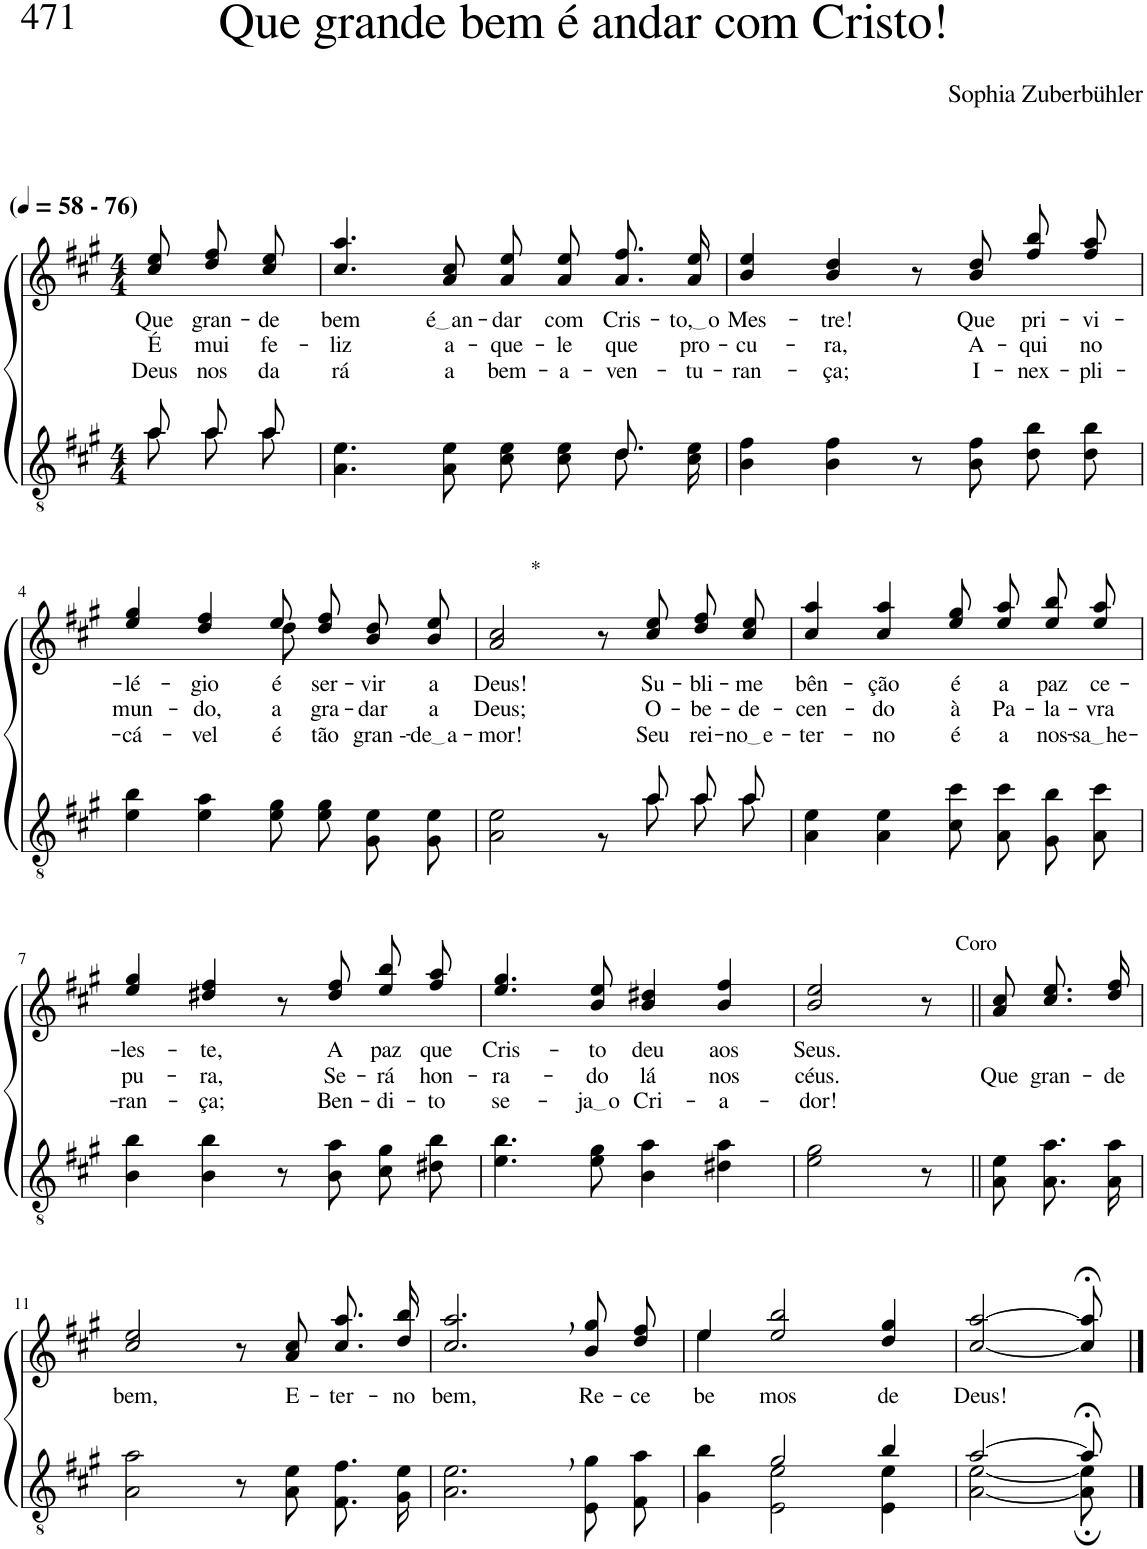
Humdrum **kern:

**kern	**kern	**text	**text	**text
*part2	*part1	*part1	*part1	*part1
*staff2	*staff1	*staff1	*staff1	*staff1
*I"Parte III e IV	*I"Parte I e II	*	*	*
*clefGv2	*clefG2	*	*	*
*Trd5c9	*Trd5c9	*	*	*
*k[f#c#g#]	*k[f#c#g#]	*	*	*
*M4/4	*M4/4	*	*	*
*MM58	*MM58	*	*	*
=1	=1	=1	=1	=1
*^	*	*	*	*
!	!	!LO:TX:a:B:t=(	!	!	!
!	!	!LO:TX:a:B:t=- 76)	!	!	!
!	!	!	!LO:LY:b	!LO:LY:b	!LO:LY:b
8a\	8a/	8cc#/ 8ee/	Que	É	Deus
!	!	!	!LO:LY:b	!LO:LY:b	!LO:LY:b
8a\L	8a/L	8dd\ 8ff#\L	gran-	mui	nos
!	!	!	!LO:LY:b	!LO:LY:b	!LO:LY:b
8a\J	8a/J	8cc#\ 8ee\J	-de	fe-	da
=2	=2	=2	=2	=2	=2
!	!	!	!LO:LY:b	!LO:LY:b	!LO:LY:b
2.ryy	4.A\ 4.e\	4.cc#/ 4.aa/	bem	-liz	rá
!	!	!	!LO:LY:b	!LO:LY:b	!LO:LY:b
.	8A\ 8e\	8a/ 8cc#/	é an	a-	a
!	!	!	!LO:LY:b	!LO:LY:b	!LO:LY:b
.	8c#\ 8e\L	8a\ 8ee\L	-dar	-que-	bem-
!	!	!	!LO:LY:b	!LO:LY:b	!LO:LY:b
.	8c#\ 8e\J	8a\ 8ee\J	com	-le	-a-
!	!	!	!LO:LY:b	!LO:LY:b	!LO:LY:b
8.d/	8.d\L	8.a\ 8.ff#\L	Cris-	que	-ven-
!	!	!	!LO:LY:b	!LO:LY:b	!LO:LY:b
16ryy	16c#\ 16e\Jk	16a\ 16ee\Jk	to, o	pro-	-tu-
=3	=3	=3	=3	=3	=3
!	!	!	!LO:LY:b	!LO:LY:b	!LO:LY:b
*v	*v	*	*	*	*
4B\ 4f#\	4b/ 4ee/	Mes-	-cu-	-ran-
!	!	!LO:LY:b	!LO:LY:b	!LO:LY:b
4B\ 4f#\	4b/ 4dd/	-tre!	-ra,	-ça;
8r	8r	.	.	.
!	!	!LO:LY:b	!LO:LY:b	!LO:LY:b
8B\ 8f#\	8b/ 8dd/	Que	A-	I-
!	!	!LO:LY:b	!LO:LY:b	!LO:LY:b
8d\ 8b\L	8ff#\ 8bb\L	pri-	-qui	-nex-
!	!	!LO:LY:b	!LO:LY:b	!LO:LY:b
8d\ 8b\J	8ff#\ 8aa\J	-vi-	no	-pli-
!!LO:LB:g=z
=4	=4	=4	=4	=4
!	!	!LO:LY:b	!LO:LY:b	!LO:LY:b
*	*^	*	*	*
4e\ 4b\	4ee/ 4gg#/	2ryy	-lé-	mun-	-cá-
!	!	!	!LO:LY:b	!LO:LY:b	!LO:LY:b
4e\ 4a\	4dd/ 4ff#/	.	-gio	-do,	-vel
!	!	!	!LO:LY:b	!LO:LY:b	!LO:LY:b
8e\ 8g#\L	8ee\L	8dd\	é	a-	é
!	!	!	!LO:LY:b	!LO:LY:b	!LO:LY:b
8e\ 8g#\J	8dd\ 8ff#\J	4.ryy	ser-	-gra-	tão
!	!	!	!LO:LY:b	!LO:LY:b	!LO:LY:b
8G#\ 8e\L	8b\ 8dd\L	.	-vir	-dar	gran --
!	!	!	!LO:LY:b	!LO:LY:b	!LO:LY:b
8G#\ 8e\J	8b\ 8ee\J	.	a	a	de a
*	*v	*v	*	*	*
=5	=5	=5	=5	=5
*^	*	*	*	*
!	!	!LO:TX:a:t=*	!	!	!
!	!	!	!LO:LY:b	!LO:LY:b	!LO:LY:b
2ryy	2A\ 2e\	2a/ 2cc#/	Deus!	Deus;	-mor!
8ryy	8r	8r	.	.	.
!	!	!	!LO:LY:b	!LO:LY:b	!LO:LY:b
8a/	8a\	8cc#/ 8ee/	Su-	O-	Seu
!	!	!	!LO:LY:b	!LO:LY:b	!LO:LY:b
8a/L	8a\L	8dd\ 8ff#\L	-bli-	-be-	rei-
!	!	!	!LO:LY:b	!LO:LY:b	!LO:LY:b
8a/J	8a\J	8cc#\ 8ee\J	-me	-de-	no e
=6	=6	=6	=6	=6	=6
!	!	!	!LO:LY:b	!LO:LY:b	!LO:LY:b
*v	*v	*	*	*	*
4A\ 4e\	4cc#/ 4aa/	bên-	-cen-	-ter-
!	!	!LO:LY:b	!LO:LY:b	!LO:LY:b
4A\ 4e\	4cc#/ 4aa/	-ção	-do	-no
!	!	!LO:LY:b	!LO:LY:b	!LO:LY:b
8c#\ 8cc#\L	8ee\ 8gg#\L	é	à	é
!	!	!LO:LY:b	!LO:LY:b	!LO:LY:b
8A\ 8cc#\J	8ee\ 8aa\J	a	Pa-	a
!	!	!LO:LY:b	!LO:LY:b	!LO:LY:b
8G#\ 8b\L	8ee\ 8bb\L	paz	-la-	nos-
!	!	!LO:LY:b	!LO:LY:b	!LO:LY:b
8A\ 8cc#\J	8ee\ 8aa\J	ce-	-vra	sa he
!!LO:LB:g=z
=7	=7	=7	=7	=7
!	!	!LO:LY:b	!LO:LY:b	!LO:LY:b
4B\ 4b\	4ee/ 4gg#/	-les-	pu-	-ran-
!	!	!LO:LY:b	!LO:LY:b	!LO:LY:b
4B\ 4b\	4dd#X/ 4ff#/	-te,	-ra,	-ça;
8r	8r	.	.	.
!	!	!LO:LY:b	!LO:LY:b	!LO:LY:b
8B\ 8a\	8dd#/ 8ff#/	A	Se-	Ben-
!	!	!LO:LY:b	!LO:LY:b	!LO:LY:b
8c#\ 8g#\L	8ee\ 8bb\L	paz	-rá	-di-
!	!	!LO:LY:b	!LO:LY:b	!LO:LY:b
8d#X\ 8b\J	8ff#\ 8aa\J	que	hon-	-to
=8	=8	=8	=8	=8
!	!	!LO:LY:b	!LO:LY:b	!LO:LY:b
4.e\ 4.b\	4.ee/ 4.gg#/	Cris-	-ra-	se-
!	!	!LO:LY:b	!LO:LY:b	!LO:LY:b
8e\ 8g#\	8b/ 8ee/	-to	-do	ja o
!	!	!LO:LY:b	!LO:LY:b	!LO:LY:b
4B\ 4a\	4b/ 4dd#X/	deu	lá	Cri-
!	!	!LO:LY:b	!LO:LY:b	!LO:LY:b
4d#X\ 4a\	4b/ 4ff#/	aos	nos	-a-
=9	=9	=9	=9	=9
!	!	!LO:LY:b	!LO:LY:b	!LO:LY:b
2e\ 2g#\	2b/ 2ee/	Seus.	céus.	-dor!
!	!LO:TX:a:t=Coro	!	!	!
8r	8r	.	.	.
=10||	=10||	=10||	=10||	=10||
!	!	!	!LO:LY:b	!
8A\ 8e\	8a/ 8cc#/	.	Que	.
!	!	!	!LO:LY:b	!
8.A\ 8.a\L	8.cc#\ 8.ee\L	.	gran-	.
!	!	!	!LO:LY:b	!
16A\ 16a\Jk	16dd\ 16ff#\Jk	.	-de	.
!!LO:LB:g=z
=11	=11	=11	=11	=11
!	!	!LO:LY:b	!	!
2A\ 2a\	2cc#/ 2ee/	bem,	.	.
8r	8r	.	.	.
!	!	!LO:LY:b	!	!
8A\ 8e\	8a/ 8cc#/	E-	.	.
!	!	!LO:LY:b	!	!
8.F#\ 8.f#\L	8.cc#\ 8.aa\L	-ter-	.	.
!	!	!LO:LY:b	!	!
16G#\ 16e\Jk	16dd\ 16bb\Jk	-no	.	.
=12	=12	=12	=12	=12
!	!	!LO:LY:b	!	!
2.A\, 2.e\,	2.cc#/, 2.aa/,	bem,	.	.
!	!	!LO:LY:b	!	!
8E\ 8g#\L	8b\ 8gg#\L	Re-	.	.
!	!	!LO:LY:b	!	!
8F#\ 8a\J	8dd\ 8ff#\J	-ce-	.	.
=13	=13	=13	=13	=13
*^	*^	*	*	*
!	!	!	!	!LO:LY:b	!	!
4ryy	4G#\ 4b\	4ee/	4ee\	-be-	.	.
!	!	!	!	!LO:LY:b	!	!
2g#/	2E\ 2e\	2ee/ 2bb/	2.ryy	-mos	.	.
!	!	!	!	!LO:LY:b	!	!
4b/	4E\ 4e\	4dd/ 4gg#/	.	de	.	.
*	*	*v	*v	*	*	*
=14	=14	=14	=14	=14	=14
!	!	!	!LO:LY:b	!	!
[2a/	[2A\ [2e\	[2cc#/ [2aa/	Deus!	.	.
8a;</]	8A\]; 8e\];	8cc#/];< 8aa/];<	.	.	.
*v	*v	*	*	*	*
==	==	==	==	==
*-	*-	*-	*-	*-
